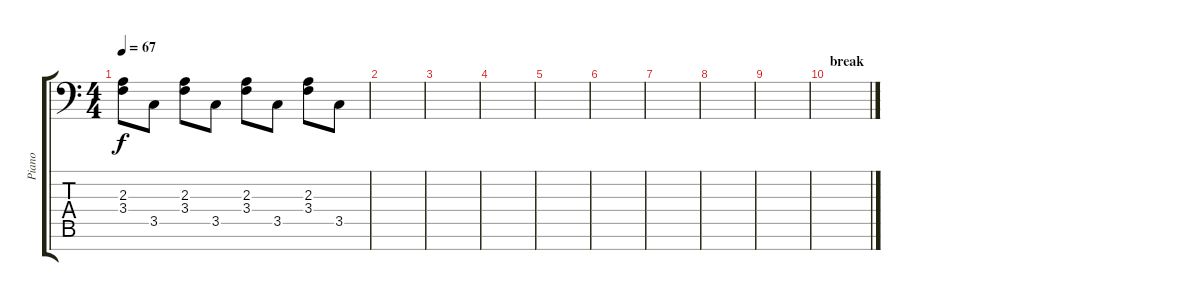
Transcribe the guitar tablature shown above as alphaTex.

\track ("Piano" "Piano") {instrument brightacousticpiano}
\staff {score tabs}
\tuning (E4 B3 G3 D3 A2 E2 D1) {hide}
\ts (4 4)
\tempo 67
\clef f4
\ks c
(2.3 3.4).8{dy f} 3.5.8 (2.3 3.4).8 3.5.8 (2.3 3.4).8 3.5.8 (2.3 3.4).8 3.5.8 |
\section ("" "")
|
|
|
|
|
|
|
|
\section ("" "break")
